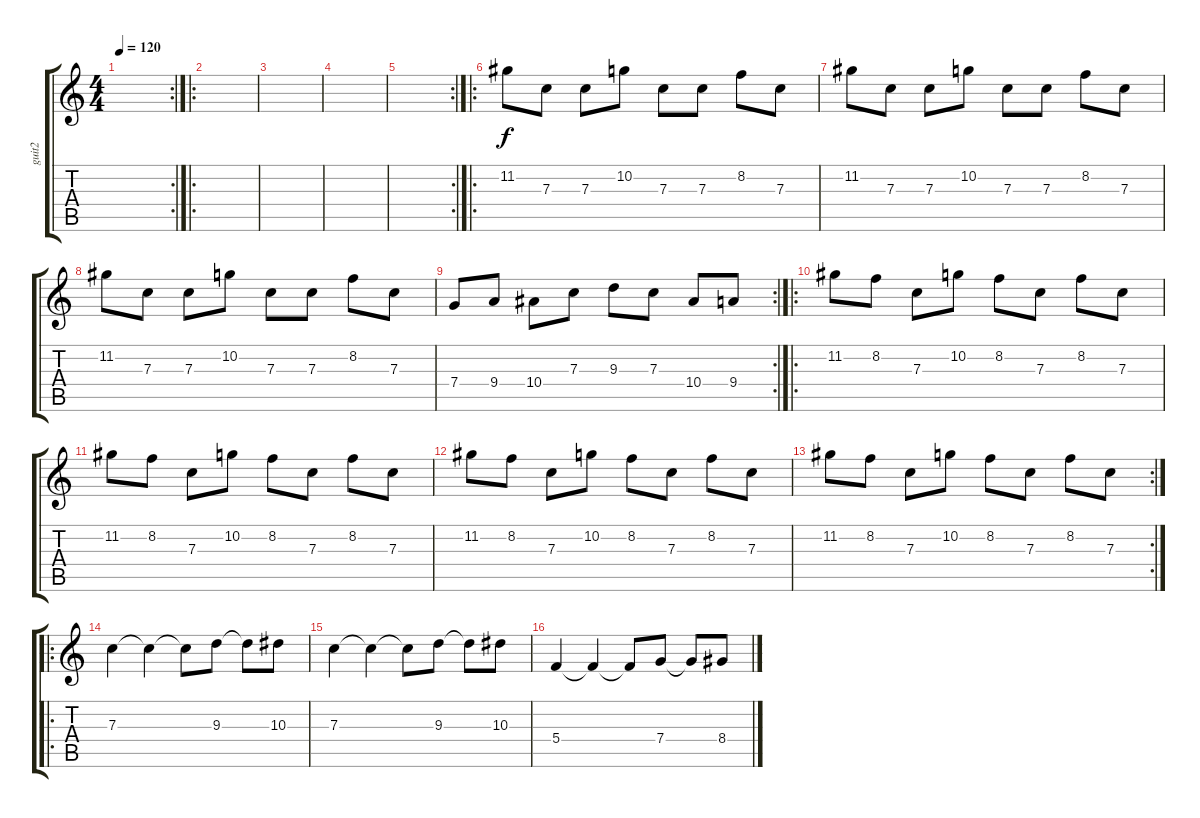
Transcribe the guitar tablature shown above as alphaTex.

\track ("guit2" "guit2") {instrument overdrivenguitar}
\staff {score tabs}
\tuning (D4 A3 F3 C3 G2 D2) {hide}
\rc 2
\ts (4 4)
\tempo 120
\clef g2
\ks c
|
\ro
|
|
|
\rc 2
|
\ro
11.2.8 7.3.8 7.3.8 10.2.8 7.3.8 7.3.8 8.2.8 7.3.8 |
11.2.8 7.3.8 7.3.8 10.2.8 7.3.8 7.3.8 8.2.8 7.3.8 |
11.2.8 7.3.8 7.3.8 10.2.8 7.3.8 7.3.8 8.2.8 7.3.8 |
\rc 2
7.4.8 9.4.8 10.4.8 7.3.8 9.3.8 7.3.8 10.4.8 9.4.8 |
\ro
11.2.8 8.2.8 7.3.8 10.2.8 8.2.8 7.3.8 8.2.8 7.3.8 |
11.2.8 8.2.8 7.3.8 10.2.8 8.2.8 7.3.8 8.2.8 7.3.8 |
11.2.8 8.2.8 7.3.8 10.2.8 8.2.8 7.3.8 8.2.8 7.3.8 |
\rc 2
11.2.8 8.2.8 7.3.8 10.2.8 8.2.8 7.3.8 8.2.8 7.3.8 |
\ro
7.3.4 7.3{t}.4 7.3{t}.8 9.3.8 9.3{t}.8 10.3.8 |
7.3.4 7.3{t}.4 7.3{t}.8 9.3.8 9.3{t}.8 10.3.8 |
5.4.4 5.4{t}.4 5.4{t}.8 7.4.8 7.4{t}.8 8.4.8
